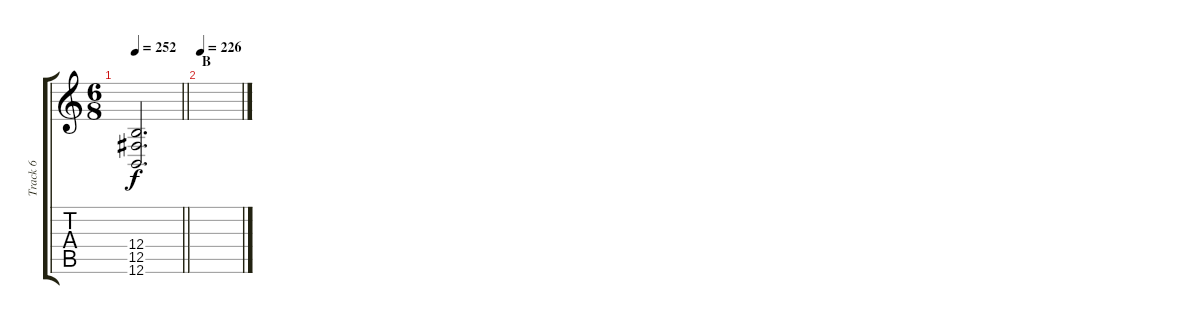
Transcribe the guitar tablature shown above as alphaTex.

\track ("Track 6" "Track 6") {instrument reversecymbal}
\staff {score tabs}
\tuning (Db4 Ab3 E3 B2 Gb2 B1) {hide}
\ts (6 8)
\tempo 252
\clef g2
\barLineRight lightlight
\ks c
(12.4 12.5 12.6).2{d dy f} |
\section ("" "B")
\tempo 226
